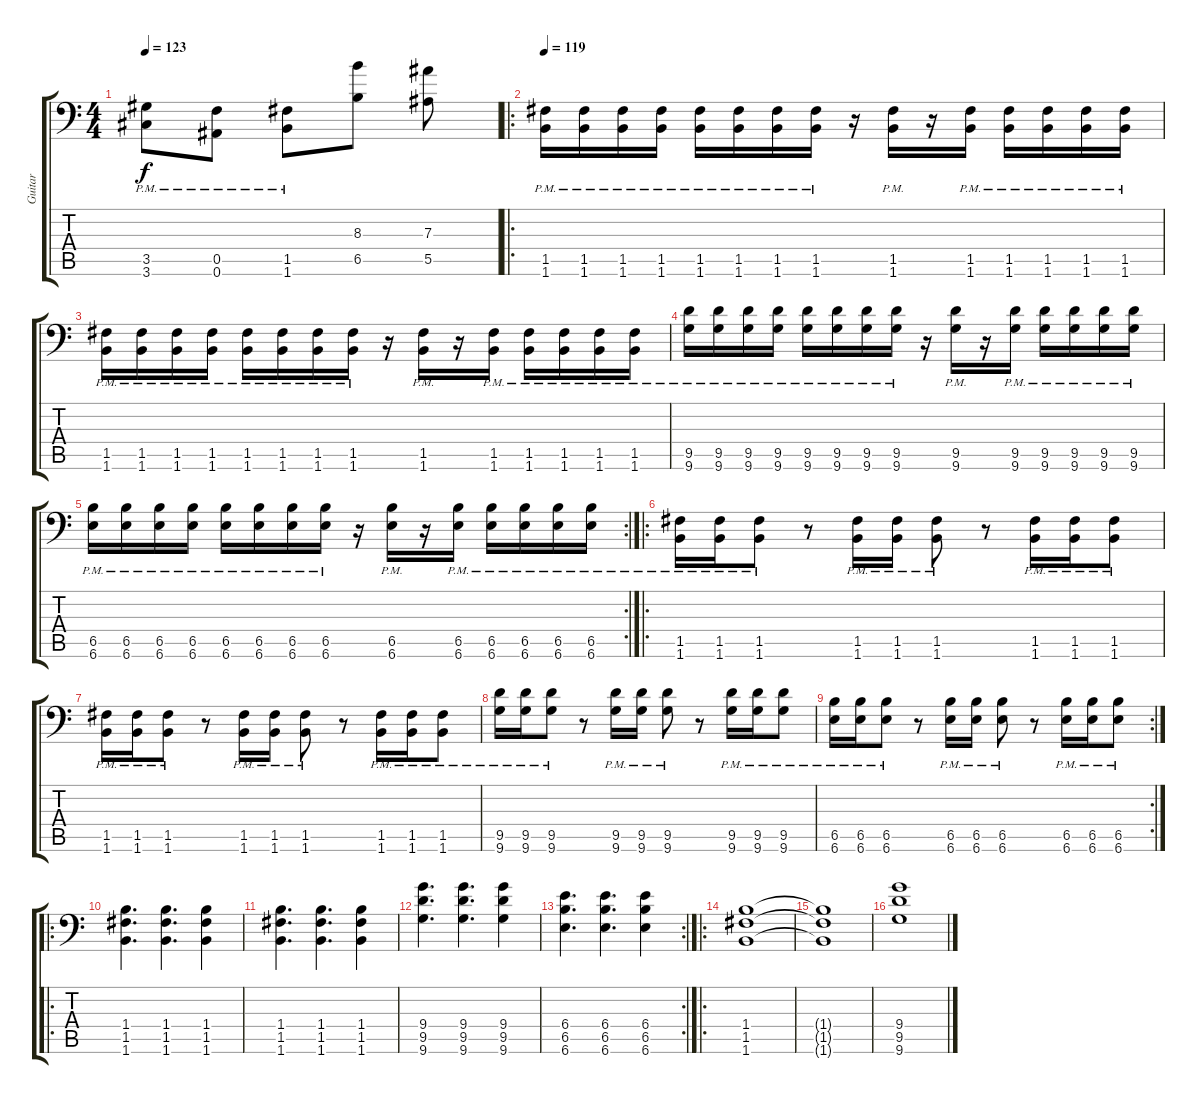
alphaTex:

\track ("Guitar" "Guitar") {instrument distortionguitar}
\staff {score tabs}
\tuning (C4 G3 Eb3 Bb2 F2 Bb1) {hide}
\ts (4 4)
\tempo 123
\clef f4
\ks c
(3.5{pm} 3.6{pm}).8{dy f} (0.5{pm} 0.6{pm}).8 (1.5{pm} 1.6{pm}).8 (8.3 6.5).8 (7.3 5.5).8 |
\ro
\tempo 119
(1.5{pm} 1.6{pm}).16 (1.5{pm} 1.6{pm}).16 (1.5{pm} 1.6{pm}).16 (1.5{pm} 1.6{pm}).16 (1.5{pm} 1.6{pm}).16 (1.5{pm} 1.6{pm}).16 (1.5{pm} 1.6{pm}).16 (1.5{pm} 1.6{pm}).16 r.16 (1.5{pm} 1.6{pm}).16 r.16 (1.5{pm} 1.6{pm}).16 (1.5{pm} 1.6{pm}).16 (1.5{pm} 1.6{pm}).16 (1.5{pm} 1.6{pm}).16 (1.5{pm} 1.6{pm}).16 |
(1.5{pm} 1.6{pm}).16 (1.5{pm} 1.6{pm}).16 (1.5{pm} 1.6{pm}).16 (1.5{pm} 1.6{pm}).16 (1.5{pm} 1.6{pm}).16 (1.5{pm} 1.6{pm}).16 (1.5{pm} 1.6{pm}).16 (1.5{pm} 1.6{pm}).16 r.16 (1.5{pm} 1.6{pm}).16 r.16 (1.5{pm} 1.6{pm}).16 (1.5{pm} 1.6{pm}).16 (1.5{pm} 1.6{pm}).16 (1.5{pm} 1.6{pm}).16 (1.5{pm} 1.6{pm}).16 |
(9.5{pm} 9.6{pm}).16 (9.5{pm} 9.6{pm}).16 (9.5{pm} 9.6{pm}).16 (9.5{pm} 9.6{pm}).16 (9.5{pm} 9.6{pm}).16 (9.5{pm} 9.6{pm}).16 (9.5{pm} 9.6{pm}).16 (9.5{pm} 9.6{pm}).16 r.16 (9.5{pm} 9.6{pm}).16 r.16 (9.5{pm} 9.6{pm}).16 (9.5{pm} 9.6{pm}).16 (9.5{pm} 9.6{pm}).16 (9.5{pm} 9.6{pm}).16 (9.5{pm} 9.6{pm}).16 |
\rc 2
(6.5{pm} 6.6{pm}).16 (6.5{pm} 6.6{pm}).16 (6.5{pm} 6.6{pm}).16 (6.5{pm} 6.6{pm}).16 (6.5{pm} 6.6{pm}).16 (6.5{pm} 6.6{pm}).16 (6.5{pm} 6.6{pm}).16 (6.5{pm} 6.6{pm}).16 r.16 (6.5{pm} 6.6{pm}).16 r.16 (6.5{pm} 6.6{pm}).16 (6.5{pm} 6.6{pm}).16 (6.5{pm} 6.6{pm}).16 (6.5{pm} 6.6{pm}).16 (6.5{pm} 6.6{pm}).16 |
\ro
(1.5{pm} 1.6).16 (1.5{pm} 1.6{pm}).16 (1.5{pm} 1.6{pm}).8 r.8 (1.5{pm} 1.6{pm}).16 (1.5{pm} 1.6{pm}).16 (1.5{pm} 1.6{pm}).8 r.8 (1.5{pm} 1.6{pm}).16 (1.5{pm} 1.6{pm}).16 (1.5{pm} 1.6{pm}).8 |
(1.5{pm} 1.6{pm}).16 (1.5{pm} 1.6{pm}).16 (1.5{pm} 1.6{pm}).8 r.8 (1.5{pm} 1.6{pm}).16 (1.5{pm} 1.6{pm}).16 (1.5{pm} 1.6{pm}).8 r.8 (1.5{pm} 1.6{pm}).16 (1.5{pm} 1.6{pm}).16 (1.5{pm} 1.6{pm}).8 |
(9.5{pm} 9.6{pm}).16 (9.5{pm} 9.6{pm}).16 (9.5{pm} 9.6{pm}).8 r.8 (9.5{pm} 9.6{pm}).16 (9.5{pm} 9.6{pm}).16 (9.5{pm} 9.6{pm}).8 r.8 (9.5{pm} 9.6{pm}).16 (9.5{pm} 9.6{pm}).16 (9.5{pm} 9.6{pm}).8 |
\rc 2
(6.5{pm} 6.6{pm}).16 (6.5{pm} 6.6{pm}).16 (6.5{pm} 6.6{pm}).8 r.8 (6.5{pm} 6.6{pm}).16 (6.5{pm} 6.6{pm}).16 (6.5{pm} 6.6{pm}).8 r.8 (6.5{pm} 6.6{pm}).16 (6.5{pm} 6.6{pm}).16 (6.5{pm} 6.6{pm}).8 |
\ro
(1.4 1.5 1.6).4{d} (1.4 1.5 1.6).4{d} (1.4 1.5 1.6).4 |
(1.4 1.5 1.6).4{d} (1.4 1.5 1.6).4{d} (1.4 1.5 1.6).4 |
(9.4 9.5 9.6).4{d} (9.4 9.5 9.6).4{d} (9.4 9.5 9.6).4 |
\rc 2
(6.4 6.5 6.6).4{d} (6.4 6.5 6.6).4{d} (6.4 6.5 6.6).4 |
\ro
(1.4 1.5 1.6).1 |
(1.4{t} 1.5{t} 1.6{t}).1 |
(9.4 9.5 9.6).1
